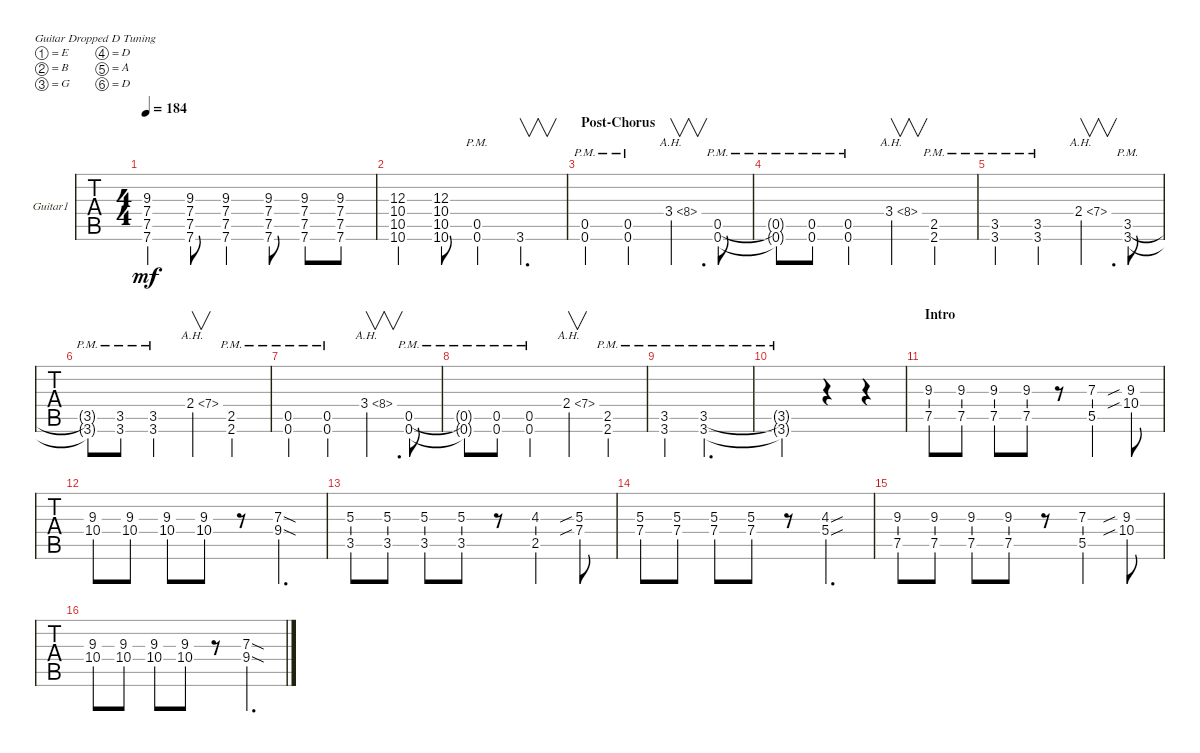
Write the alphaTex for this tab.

\defaultSystemsLayout 4
\bracketExtendMode groupsimilarinstruments
\firstSystemTrackNameOrientation horizontal
\otherSystemsTrackNameOrientation horizontal
\track ("Guitar 1 (Mercedes)" "Guitar1") {instrument overdrivenguitar}
\staff {tabs}
\tuning (E4 B3 G3 D3 A2 D2)
\ts (4 4)
\tempo 184
\clef g2
\ks c
(7.6 7.5 7.4 9.3).4{dy mf} (7.6 7.4 7.5 9.3).8 (7.6 7.5 7.4 9.3).4 (7.6 7.4 7.5 9.3).8 (7.6 7.4 7.5 9.3).8 (7.6 7.5 7.4 9.3).8 |
(10.6 10.4 10.5 12.3).4 (10.6 10.4 10.5 12.3).8 (0.6{pm} 0.5{pm}).4 3.6.4{v d} |
\section ("" "Post-Chorus")
(0.6{pm} 0.5{pm}).4 (0.6{pm} 0.5{pm}).4 3.4{ah 5}.4{v d} (0.6{pm} 0.5{pm}).8 |
(0.6{pm t} 0.5{pm t}).8 (0.6{pm} 0.5{pm}).8 (0.6{pm} 0.5{pm}).4 3.4{ah 5}.4{v} (2.6{pm} 2.5{pm}).4 |
(3.6{pm} 3.5{pm}).4 (3.6{pm} 3.5{pm}).4 2.4{ah 5}.4{v d} (3.6{pm} 3.5{pm}).8 |
(3.6{pm t} 3.5{pm t}).8 (3.6{pm} 3.5{pm}).8 (3.6{pm} 3.5{pm}).4 2.4{ah 5}.4{v} (2.6{pm} 2.5{pm}).4 |
(0.6{pm} 0.5{pm}).4 (0.6{pm} 0.5{pm}).4 3.4{ah 5}.4{v d} (0.6{pm} 0.5{pm}).8 |
(0.6{pm t} 0.5{pm t}).8 (0.6{pm} 0.5{pm}).8 (0.6{pm} 0.5{pm}).4 2.4{ah 5}.4{v} (2.6{pm} 2.5{pm}).4 |
(3.6{pm} 3.5{pm}).4 (3.6{pm} 3.5{pm}).2{d} |
(3.6{pm t} 3.5{pm t}).2 r.4 r.4 |
\section ("" "Intro")
(7.5 9.3).8 (7.5 9.3).8 (7.5 9.3).8 (7.5 9.3).8 r.8 (5.5 7.3).4 (10.4{sib} 9.3{sib}).8 |
(9.3 10.4).8 (9.3 10.4).8 (9.3 10.4).8 (9.3 10.4).8 r.8 (7.3{sod} 9.4{sod}).4{d} |
(3.5 5.3).8 (3.5 5.3).8 (3.5 5.3).8 (3.5 5.3).8 r.8 (2.5 4.3).4 (7.4{sib} 5.3{sib}).8 |
(5.3 7.4).8 (5.3 7.4).8 (5.3 7.4).8 (5.3 7.4).8 r.8 (4.3{sou} 5.4{sou}).4{d} |
(7.5 9.3).8 (7.5 9.3).8 (7.5 9.3).8 (7.5 9.3).8 r.8 (5.5 7.3).4 (10.4{sib} 9.3{sib}).8 |
(9.3 10.4).8 (9.3 10.4).8 (9.3 10.4).8 (9.3 10.4).8 r.8 (7.3{sod} 9.4{sod}).4{d}
